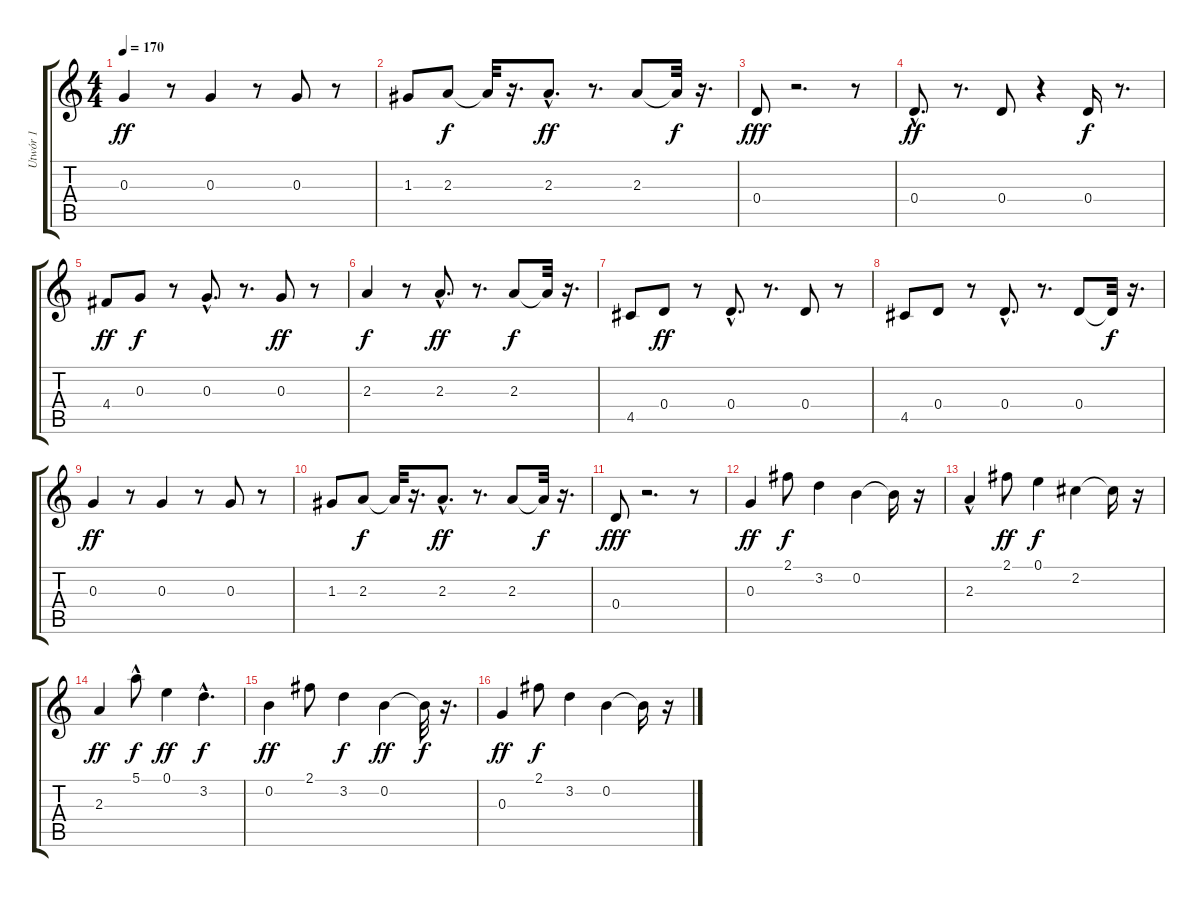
\track ("Utwór 1" "Utwór 1") {instrument electricguitarclean}
\staff {score tabs}
\tuning (E4 B3 G3 D3 A2 E2) {hide}
\ts (4 4)
\tempo 170
\clef g2
\ks c
0.3.4{dy ff} r.8 0.3.4 r.8 0.3.8 r.8 |
1.3.8 2.3.8{dy f} 2.3{t}.32 r.16{d} 2.3{hac}.8{d dy ff} r.8{d} 2.3.8 2.3{t}.32{dy f} r.16{d} |
0.4.8{dy fff} r.2{d} r.8 |
0.4{hac}.8{d dy ff} r.8{d} 0.4.8 r.4 0.4.16{dy f} r.8{d} |
4.4.8{dy ff} 0.3.8{dy f} r.8 0.3{hac}.8{d} r.8{d} 0.3.8{dy ff} r.8 |
2.3.4{dy f} r.8 2.3{hac}.8{d dy ff} r.8{d} 2.3.8{dy f} 2.3{t}.32 r.16{d} |
4.5.8 0.4.8{dy ff} r.8 0.4{hac}.8{d} r.8{d} 0.4.8 r.8 |
4.5.8 0.4.8 r.8 0.4{hac}.8{d} r.8{d} 0.4.8 0.4{t}.32{dy f} r.16{d} |
0.3.4{dy ff} r.8 0.3.4 r.8 0.3.8 r.8 |
1.3.8 2.3.8{dy f} 2.3{t}.32 r.16{d} 2.3{hac}.8{d dy ff} r.8{d} 2.3.8 2.3{t}.32{dy f} r.16{d} |
0.4.8{dy fff} r.2{d} r.8 |
0.3.4{dy ff} 2.1.8{dy f} 3.2.4 0.2.4 0.2{t}.16 r.16 |
2.3{hac}.4 2.1.8{dy ff} 0.1.4{dy f} 2.2.4 2.2{t}.16 r.16 |
2.3.4{dy ff} 5.1{hac}.8{dy f} 0.1.4{dy ff} 3.2{hac}.4{d dy f} |
0.2.4{dy ff} 2.1.8 3.2.4{dy f} 0.2.4{dy ff} 0.2{t}.32{dy f} r.16{d} |
0.3.4{dy ff} 2.1.8{dy f} 3.2.4 0.2.4 0.2{t}.16 r.16
